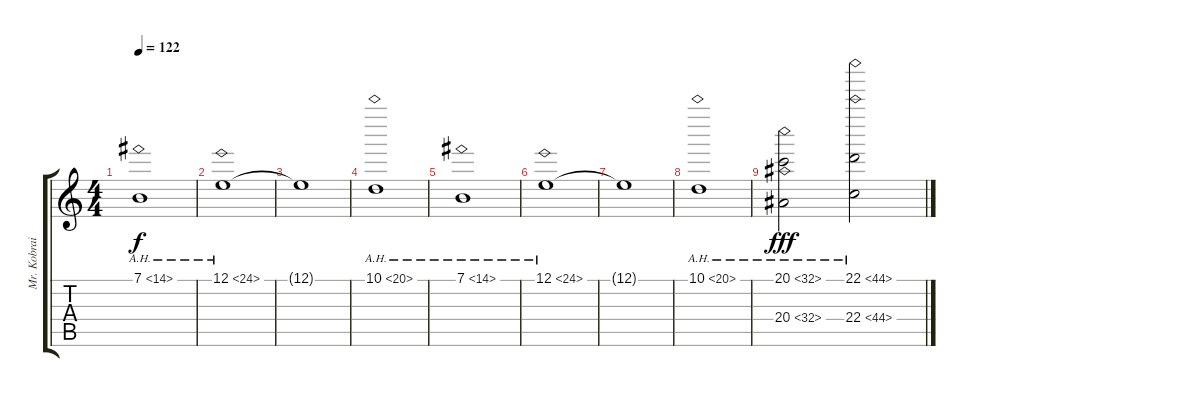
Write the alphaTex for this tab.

\track ("Mr. Kobrain" "Mr. Kobrai") {instrument stringensemble1}
\staff {score tabs}
\tuning (E4 B3 G3 D3 A2 E2) {hide}
\ts (4 4)
\tempo 122
\clef g2
\ks c
7.1{ah 7}.1{dy f} |
12.1{ah 12}.1 |
12.1{t}.1 |
10.1{ah 10}.1 |
7.1{ah 7}.1 |
12.1{ah 12}.1 |
12.1{t}.1 |
10.1{ah 10}.1 |
(20.1{ah 12} 20.4{ah 12}).2{dy fff} (22.1{ah 22} 22.4{ah 22}).2
